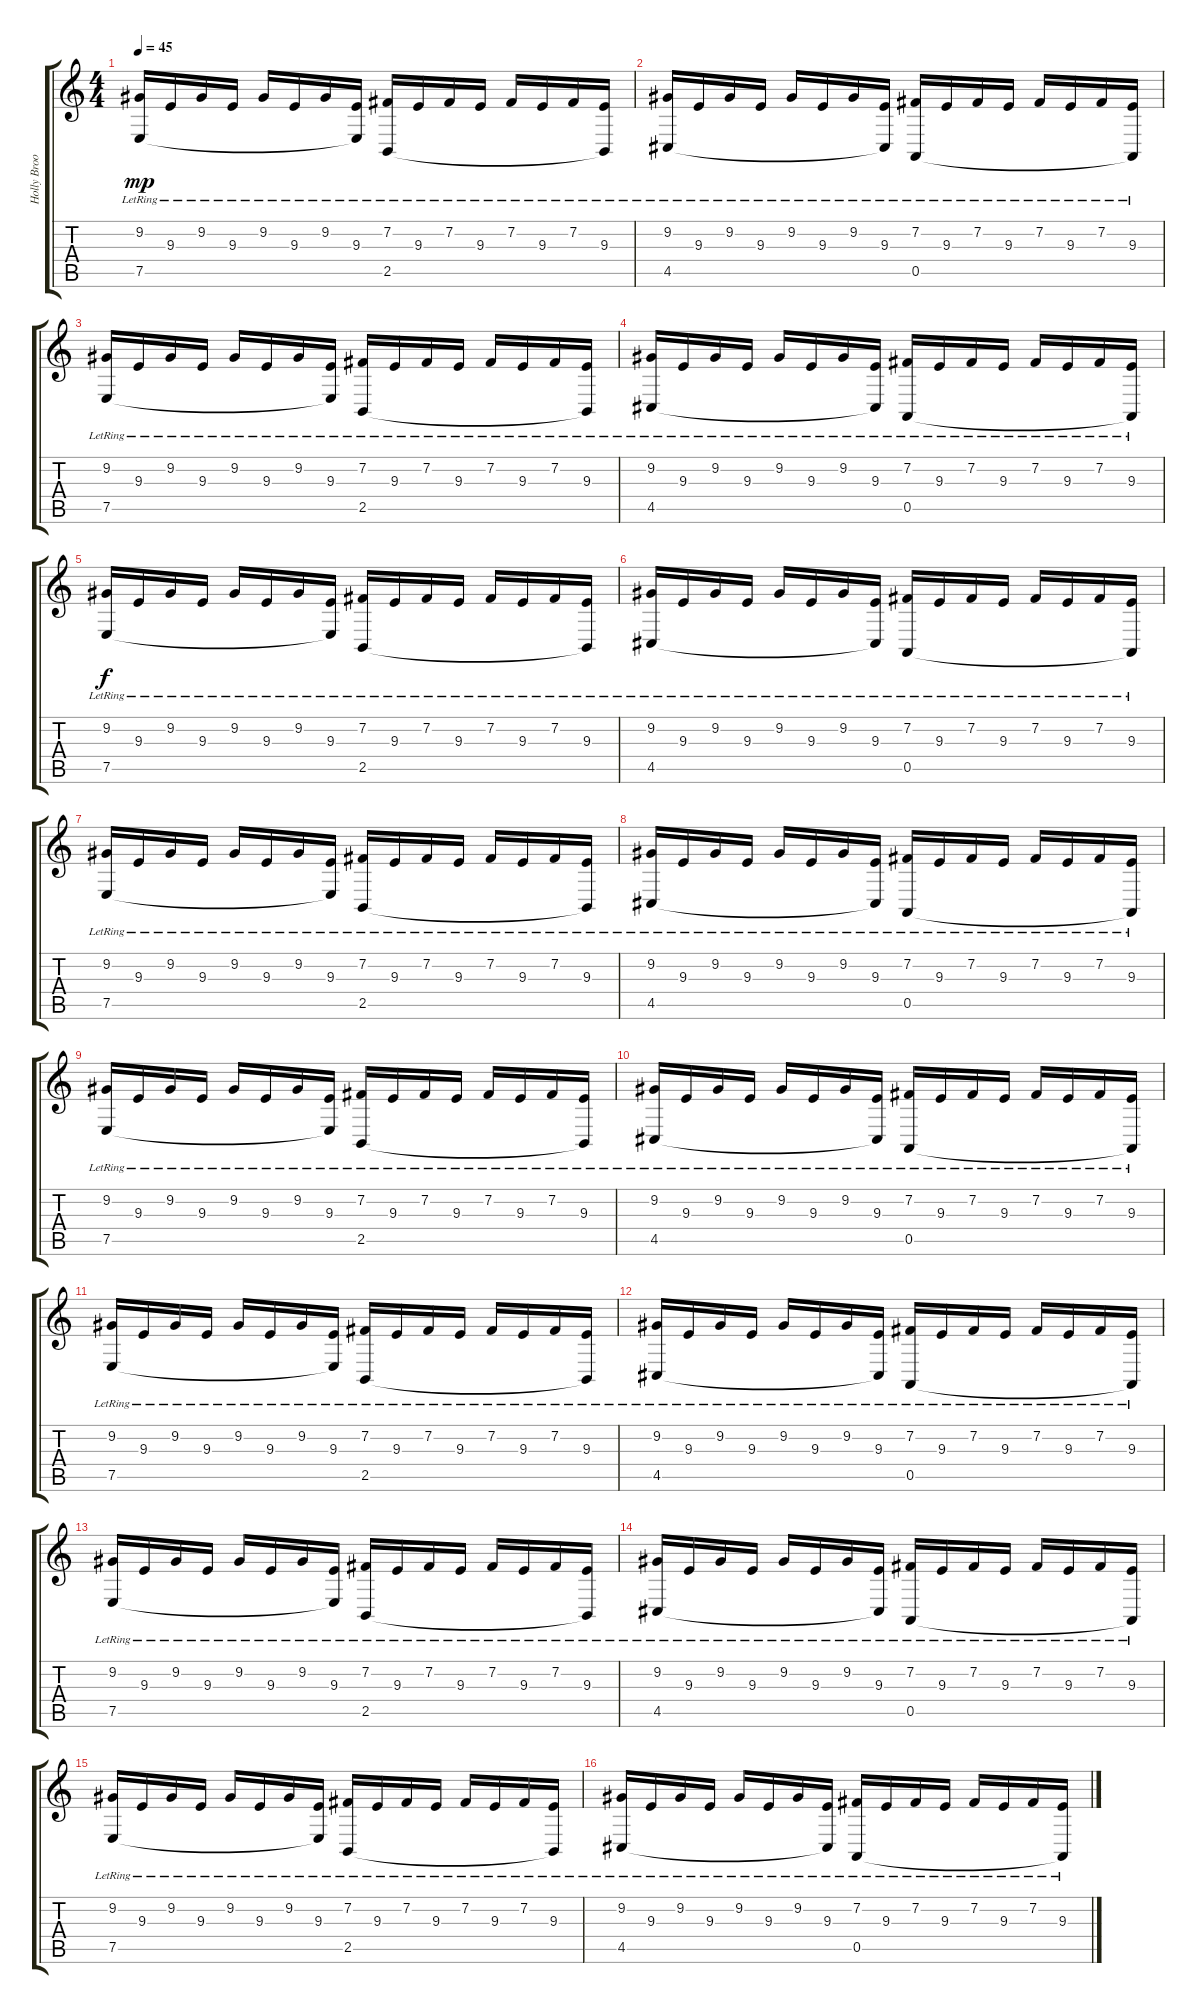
\track ("Holly Brook - Piano" "Holly Broo") {instrument brightacousticpiano}
\staff {score tabs}
\tuning (E4 B3 G3 D3 A2 E2) {hide}
\ts (4 4)
\tempo 45
\clef g2
\ks c
(9.2{lr} 7.5{lr}).16{dy mp instrument brightacousticpiano} 9.3{lr}.16 9.2{lr}.16 9.3{lr}.16 9.2{lr}.16 9.3{lr}.16 9.2{lr}.16 (9.3{lr} 7.5{t}).16 (7.2{lr} 2.5{lr}).16 9.3{lr}.16 7.2{lr}.16 9.3{lr}.16 7.2{lr}.16 9.3{lr}.16 7.2{lr}.16 (9.3{lr} 2.5{t}).16 |
(9.2{lr} 4.5{lr}).16 9.3{lr}.16 9.2{lr}.16 9.3{lr}.16 9.2{lr}.16 9.3{lr}.16 9.2{lr}.16 (9.3{lr} 4.5{t}).16 (7.2{lr} 0.5{lr}).16 9.3{lr}.16 7.2{lr}.16 9.3{lr}.16 7.2{lr}.16 9.3{lr}.16 7.2{lr}.16 (9.3{lr} 0.5{t}).16 |
(9.2{lr} 7.5{lr}).16 9.3{lr}.16 9.2{lr}.16 9.3{lr}.16 9.2{lr}.16 9.3{lr}.16 9.2{lr}.16 (9.3{lr} 7.5{t}).16 (7.2{lr} 2.5{lr}).16 9.3{lr}.16 7.2{lr}.16 9.3{lr}.16 7.2{lr}.16 9.3{lr}.16 7.2{lr}.16 (9.3{lr} 2.5{t}).16 |
(9.2{lr} 4.5{lr}).16 9.3{lr}.16 9.2{lr}.16 9.3{lr}.16 9.2{lr}.16 9.3{lr}.16 9.2{lr}.16 (9.3{lr} 4.5{t}).16 (7.2{lr} 0.5{lr}).16 9.3{lr}.16 7.2{lr}.16 9.3{lr}.16 7.2{lr}.16 9.3{lr}.16 7.2{lr}.16 (9.3{lr} 0.5{t}).16 |
(9.2{lr} 7.5{lr}).16{dy f} 9.3{lr}.16 9.2{lr}.16 9.3{lr}.16 9.2{lr}.16 9.3{lr}.16 9.2{lr}.16 (9.3{lr} 7.5{t}).16 (7.2{lr} 2.5{lr}).16 9.3{lr}.16 7.2{lr}.16 9.3{lr}.16 7.2{lr}.16 9.3{lr}.16 7.2{lr}.16 (9.3{lr} 2.5{t}).16 |
(9.2{lr} 4.5{lr}).16 9.3{lr}.16 9.2{lr}.16 9.3{lr}.16 9.2{lr}.16 9.3{lr}.16 9.2{lr}.16 (9.3{lr} 4.5{t}).16 (7.2{lr} 0.5{lr}).16 9.3{lr}.16 7.2{lr}.16 9.3{lr}.16 7.2{lr}.16 9.3{lr}.16 7.2{lr}.16 (9.3{lr} 0.5{t}).16 |
(9.2{lr} 7.5{lr}).16 9.3{lr}.16 9.2{lr}.16 9.3{lr}.16 9.2{lr}.16 9.3{lr}.16 9.2{lr}.16 (9.3{lr} 7.5{t}).16 (7.2{lr} 2.5{lr}).16 9.3{lr}.16 7.2{lr}.16 9.3{lr}.16 7.2{lr}.16 9.3{lr}.16 7.2{lr}.16 (9.3{lr} 2.5{t}).16 |
(9.2{lr} 4.5{lr}).16 9.3{lr}.16 9.2{lr}.16 9.3{lr}.16 9.2{lr}.16 9.3{lr}.16 9.2{lr}.16 (9.3{lr} 4.5{t}).16 (7.2{lr} 0.5{lr}).16 9.3{lr}.16 7.2{lr}.16 9.3{lr}.16 7.2{lr}.16 9.3{lr}.16 7.2{lr}.16 (9.3{lr} 0.5{t}).16 |
(9.2{lr} 7.5{lr}).16 9.3{lr}.16 9.2{lr}.16 9.3{lr}.16 9.2{lr}.16 9.3{lr}.16 9.2{lr}.16 (9.3{lr} 7.5{t}).16 (7.2{lr} 2.5{lr}).16 9.3{lr}.16 7.2{lr}.16 9.3{lr}.16 7.2{lr}.16 9.3{lr}.16 7.2{lr}.16 (9.3{lr} 2.5{t}).16 |
(9.2{lr} 4.5{lr}).16 9.3{lr}.16 9.2{lr}.16 9.3{lr}.16 9.2{lr}.16 9.3{lr}.16 9.2{lr}.16 (9.3{lr} 4.5{t}).16 (7.2{lr} 0.5{lr}).16 9.3{lr}.16 7.2{lr}.16 9.3{lr}.16 7.2{lr}.16 9.3{lr}.16 7.2{lr}.16 (9.3{lr} 0.5{t}).16 |
(9.2{lr} 7.5{lr}).16 9.3{lr}.16 9.2{lr}.16 9.3{lr}.16 9.2{lr}.16 9.3{lr}.16 9.2{lr}.16 (9.3{lr} 7.5{t}).16 (7.2{lr} 2.5{lr}).16 9.3{lr}.16 7.2{lr}.16 9.3{lr}.16 7.2{lr}.16 9.3{lr}.16 7.2{lr}.16 (9.3{lr} 2.5{t}).16 |
(9.2{lr} 4.5{lr}).16 9.3{lr}.16 9.2{lr}.16 9.3{lr}.16 9.2{lr}.16 9.3{lr}.16 9.2{lr}.16 (9.3{lr} 4.5{t}).16 (7.2{lr} 0.5{lr}).16 9.3{lr}.16 7.2{lr}.16 9.3{lr}.16 7.2{lr}.16 9.3{lr}.16 7.2{lr}.16 (9.3{lr} 0.5{t}).16 |
(9.2{lr} 7.5{lr}).16 9.3{lr}.16 9.2{lr}.16 9.3{lr}.16 9.2{lr}.16 9.3{lr}.16 9.2{lr}.16 (9.3{lr} 7.5{t}).16 (7.2{lr} 2.5{lr}).16 9.3{lr}.16 7.2{lr}.16 9.3{lr}.16 7.2{lr}.16 9.3{lr}.16 7.2{lr}.16 (9.3{lr} 2.5{t}).16 |
(9.2{lr} 4.5{lr}).16 9.3{lr}.16 9.2{lr}.16 9.3{lr}.16 9.2{lr}.16 9.3{lr}.16 9.2{lr}.16 (9.3{lr} 4.5{t}).16 (7.2{lr} 0.5{lr}).16 9.3{lr}.16 7.2{lr}.16 9.3{lr}.16 7.2{lr}.16 9.3{lr}.16 7.2{lr}.16 (9.3{lr} 0.5{t}).16 |
(9.2{lr} 7.5{lr}).16 9.3{lr}.16 9.2{lr}.16 9.3{lr}.16 9.2{lr}.16 9.3{lr}.16 9.2{lr}.16 (9.3{lr} 7.5{t}).16 (7.2{lr} 2.5{lr}).16 9.3{lr}.16 7.2{lr}.16 9.3{lr}.16 7.2{lr}.16 9.3{lr}.16 7.2{lr}.16 (9.3{lr} 2.5{t}).16 |
(9.2{lr} 4.5{lr}).16 9.3{lr}.16 9.2{lr}.16 9.3{lr}.16 9.2{lr}.16 9.3{lr}.16 9.2{lr}.16 (9.3{lr} 4.5{t}).16 (7.2{lr} 0.5{lr}).16 9.3{lr}.16 7.2{lr}.16 9.3{lr}.16 7.2{lr}.16 9.3{lr}.16 7.2{lr}.16 (9.3{lr} 0.5{t}).16
